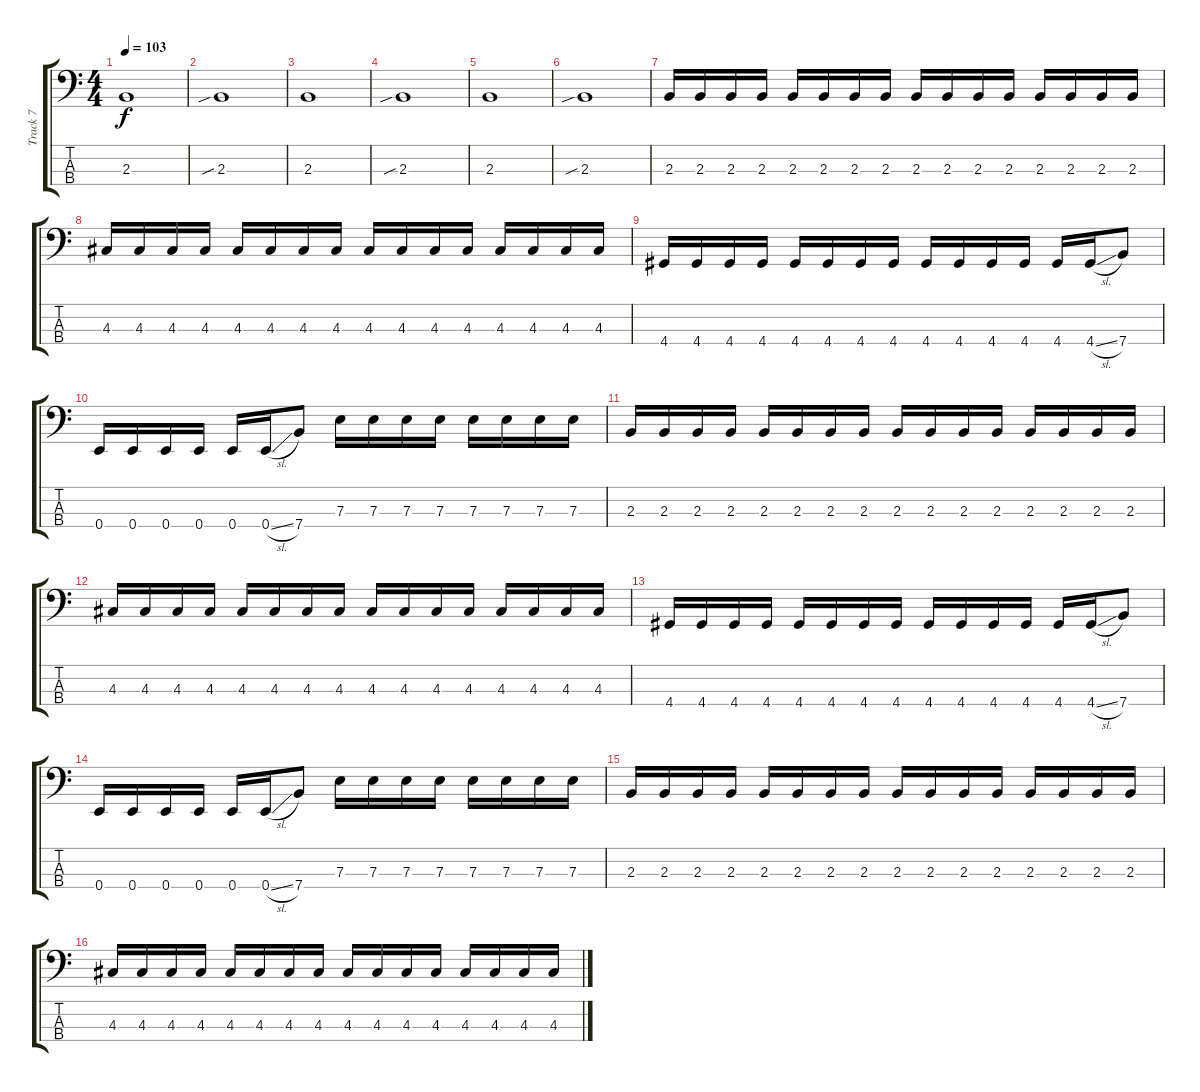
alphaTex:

\track ("Track 7" "Track 7") {instrument fretlessbass}
\staff {score tabs}
\tuning (G2 D2 A1 E1) {hide}
\ts (4 4)
\tempo 103
\clef f4
\ks c
2.3.1{dy f} |
2.3{sib}.1 |
2.3.1 |
2.3{sib}.1 |
2.3.1 |
2.3{sib}.1 |
2.3.16 2.3.16 2.3.16 2.3.16 2.3.16 2.3.16 2.3.16 2.3.16 2.3.16 2.3.16 2.3.16 2.3.16 2.3.16 2.3.16 2.3.16 2.3.16 |
4.3.16 4.3.16 4.3.16 4.3.16 4.3.16 4.3.16 4.3.16 4.3.16 4.3.16 4.3.16 4.3.16 4.3.16 4.3.16 4.3.16 4.3.16 4.3.16 |
4.4.16 4.4.16 4.4.16 4.4.16 4.4.16 4.4.16 4.4.16 4.4.16 4.4.16 4.4.16 4.4.16 4.4.16 4.4.16 4.4{sl}.16 7.4.8 |
0.4.16 0.4.16 0.4.16 0.4.16 0.4.16 0.4{sl}.16 7.4.8 7.3.16 7.3.16 7.3.16 7.3.16 7.3.16 7.3.16 7.3.16 7.3.16 |
2.3.16 2.3.16 2.3.16 2.3.16 2.3.16 2.3.16 2.3.16 2.3.16 2.3.16 2.3.16 2.3.16 2.3.16 2.3.16 2.3.16 2.3.16 2.3.16 |
4.3.16 4.3.16 4.3.16 4.3.16 4.3.16 4.3.16 4.3.16 4.3.16 4.3.16 4.3.16 4.3.16 4.3.16 4.3.16 4.3.16 4.3.16 4.3.16 |
4.4.16 4.4.16 4.4.16 4.4.16 4.4.16 4.4.16 4.4.16 4.4.16 4.4.16 4.4.16 4.4.16 4.4.16 4.4.16 4.4{sl}.16 7.4.8 |
0.4.16 0.4.16 0.4.16 0.4.16 0.4.16 0.4{sl}.16 7.4.8 7.3.16 7.3.16 7.3.16 7.3.16 7.3.16 7.3.16 7.3.16 7.3.16 |
2.3.16 2.3.16 2.3.16 2.3.16 2.3.16 2.3.16 2.3.16 2.3.16 2.3.16 2.3.16 2.3.16 2.3.16 2.3.16 2.3.16 2.3.16 2.3.16 |
4.3.16 4.3.16 4.3.16 4.3.16 4.3.16 4.3.16 4.3.16 4.3.16 4.3.16 4.3.16 4.3.16 4.3.16 4.3.16 4.3.16 4.3.16 4.3.16
